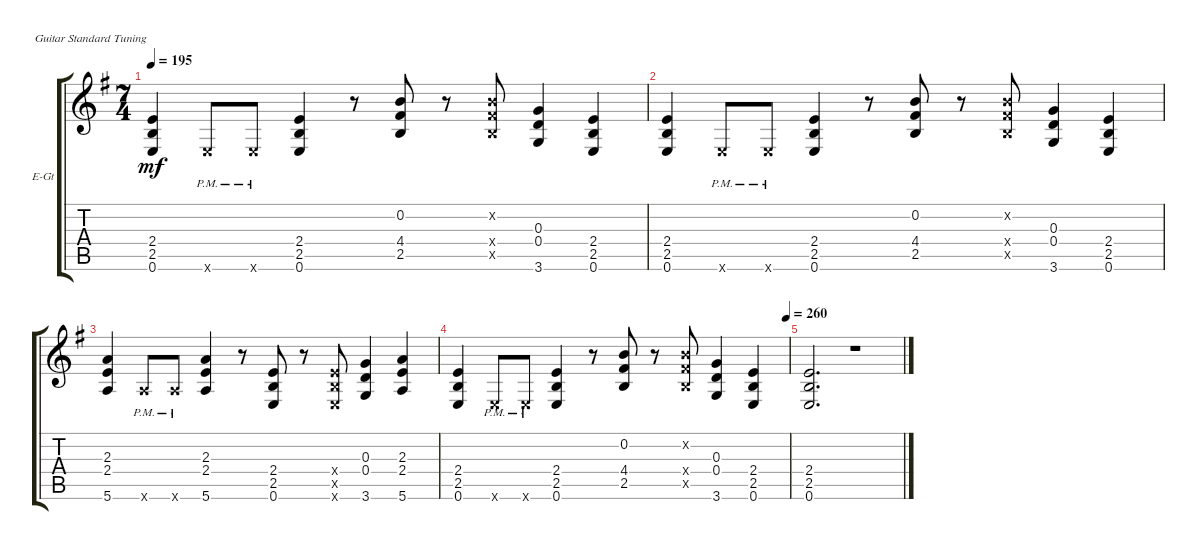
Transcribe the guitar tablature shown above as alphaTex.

\defaultSystemsLayout 4
\bracketExtendMode groupsimilarinstruments
\firstSystemTrackNameOrientation horizontal
\otherSystemsTrackNameOrientation horizontal
\track ("Electric Guitar" "E-Gt") {instrument distortionguitar}
\staff {score tabs}
\tuning (E4 B3 G3 D3 A2 E2)
\ts (7 4)
\tempo 195
\clef g2
\ks eminor
(0.6 2.5 2.4).4{dy mf} 0.6{pm x}.8 0.6{pm x}.8 (0.6 2.5 2.4).4 r.8 (2.5 4.4 0.2).8 r.8 (2.5{x} 4.4{x} 0.2{x}).8 (3.6 0.4 0.3).4 (0.6 2.5 2.4).4 |
(0.6 2.5 2.4).4 0.6{pm x}.8 0.6{pm x}.8 (0.6 2.5 2.4).4 r.8 (2.5 4.4 0.2).8 r.8 (2.5{x} 4.4{x} 0.2{x}).8 (3.6 0.4 0.3).4 (0.6 2.5 2.4).4 |
(5.6 2.4 2.3).4 5.6{pm x}.8 5.6{pm x}.8 (5.6 2.4 2.3).4 r.8 (0.6 2.5 2.4).8 r.8 (0.6{x} 2.5{x} 2.4{x}).8 (3.6 0.4 0.3).4 (5.6 2.4 2.3).4 |
\tempo (260 0.99375)
(0.6 2.5 2.4).4 0.6{pm x}.8 0.6{pm x}.8 (0.6 2.5 2.4).4 r.8 (2.5 4.4 0.2).8 r.8 (2.5{x} 4.4{x} 0.2{x}).8 (3.6 0.4 0.3).4 (0.6 2.5 2.4).4 |
(0.6 2.5 2.4).2{d} r.1
